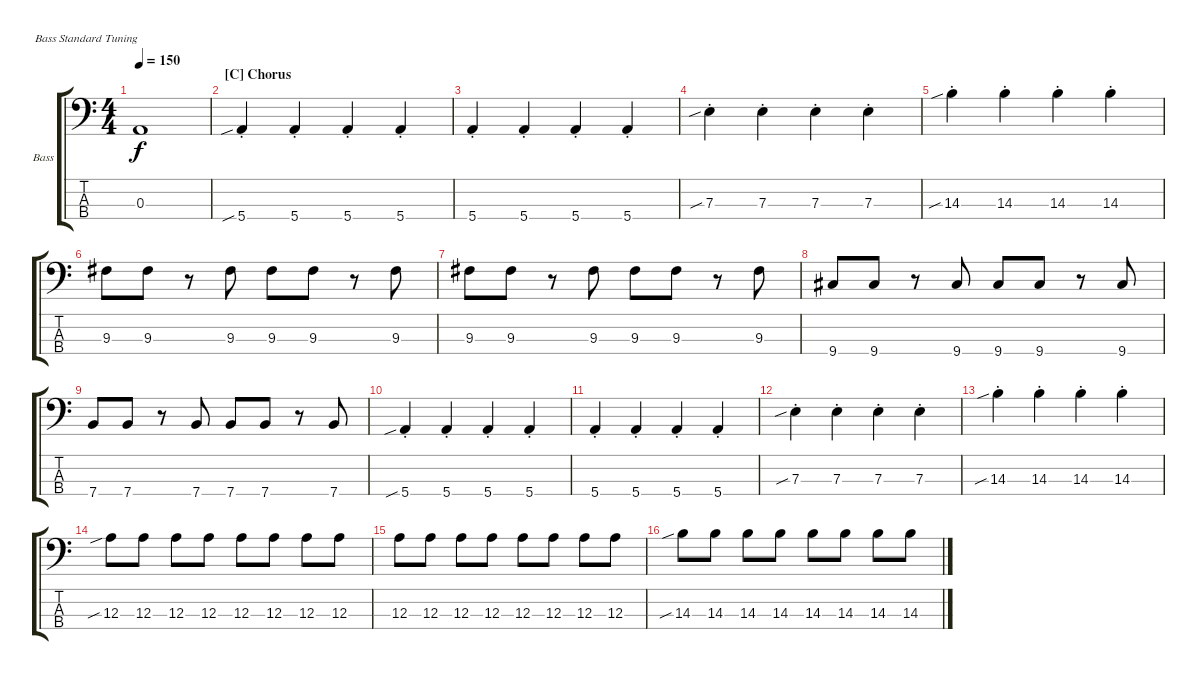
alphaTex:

\defaultSystemsLayout 4
\bracketExtendMode groupsimilarinstruments
\firstSystemTrackNameOrientation horizontal
\otherSystemsTrackNameOrientation horizontal
\track ("Bass" "Bass") {instrument electricbassfinger}
\staff {score tabs}
\tuning (G2 D2 A1 E1)
\ts (4 4)
\tempo 150
\clef f4
\scale
0.333333
\ks c
0.3{t}.1{dy f} |
\section ("C" "Chorus")
\scale
0.333333 5.4{sib st}.4 5.4{st}.4 5.4{st}.4 5.4{st}.4 |
\scale
0.333333 5.4{st}.4 5.4{st}.4 5.4{st}.4 5.4{st}.4 |
\scale
0.333333 7.3{sib st}.4 7.3{st}.4 7.3{st}.4 7.3{st}.4 |
\scale
0.333333 14.3{sib st}.4 14.3{st}.4 14.3{st}.4 14.3{st}.4 |
\scale
0.333333 9.3.8 9.3.8 r.8 9.3.8 9.3.8 9.3.8 r.8 9.3.8 |
\scale
0.333333 9.3.8 9.3.8 r.8 9.3.8 9.3.8 9.3.8 r.8 9.3.8 |
\scale
0.333333 9.4.8 9.4.8 r.8 9.4.8 9.4.8 9.4.8 r.8 9.4.8 |
\scale
0.333333 7.4.8 7.4.8 r.8 7.4.8 7.4.8 7.4.8 r.8 7.4.8 |
\scale
0.333333 5.4{sib st}.4 5.4{st}.4 5.4{st}.4 5.4{st}.4 |
\scale
0.333333 5.4{st}.4 5.4{st}.4 5.4{st}.4 5.4{st}.4 |
\scale
0.333333 7.3{sib st}.4 7.3{st}.4 7.3{st}.4 7.3{st}.4 |
\scale
0.333333 14.3{sib st}.4 14.3{st}.4 14.3{st}.4 14.3{st}.4 |
\scale
0.333333 12.3{sib}.8 12.3.8 12.3.8 12.3.8 12.3.8 12.3.8 12.3.8 12.3.8 |
\scale
0.333333 12.3.8 12.3.8 12.3.8 12.3.8 12.3.8 12.3.8 12.3.8 12.3.8 |
\scale
0.333333 14.3{sib}.8 14.3.8 14.3.8 14.3.8 14.3.8 14.3.8 14.3.8 14.3.8
